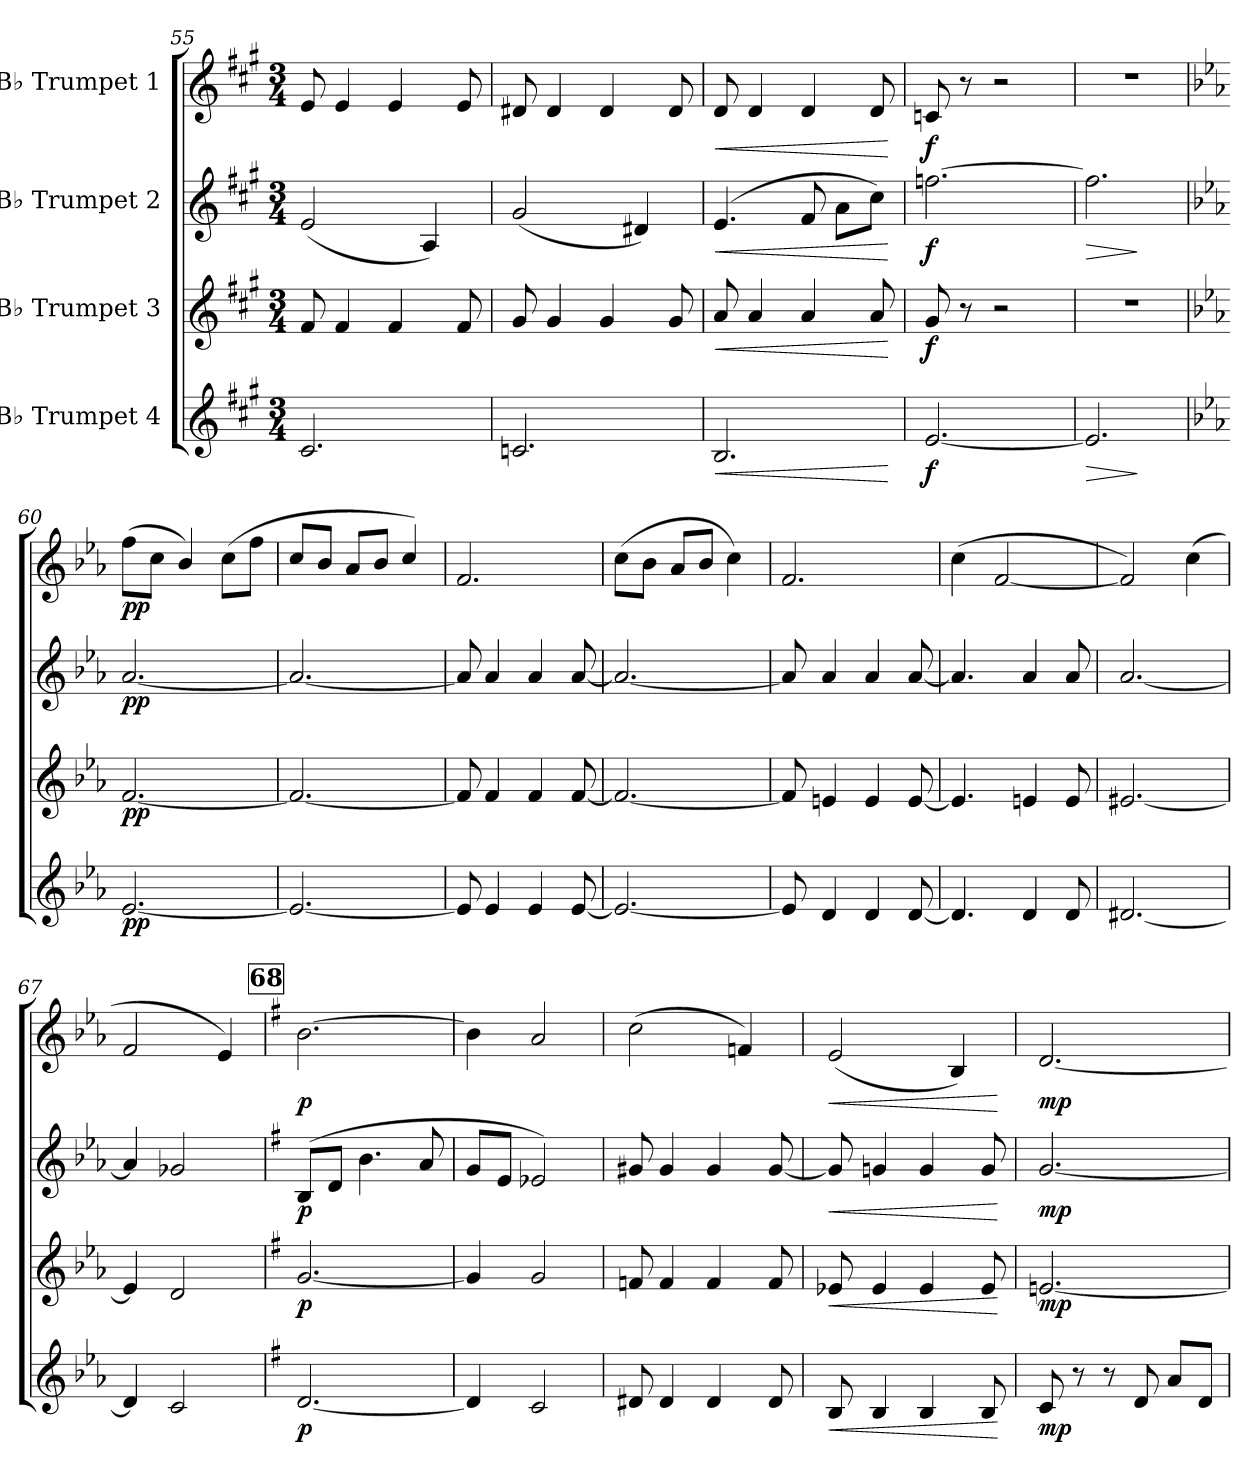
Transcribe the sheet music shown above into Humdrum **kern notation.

**kern	**dynam	**kern	**dynam	**kern	**dynam	**kern	**dynam
*part4	*part4	*part3	*part3	*part2	*part2	*part1	*part1
*staff4	*staff4	*staff3	*staff3	*staff2	*staff2	*staff1	*staff1
*I"B♭ Trumpet 4	*	*I"B♭ Trumpet 3	*	*I"B♭ Trumpet 2	*	*I"B♭ Trumpet 1	*
*clefG2	*	*clefG2	*	*clefG2	*	*clefG2	*
*ITrd1c2	*	*ITrd1c2	*	*ITrd1c2	*	*ITrd1c2	*
*k[f#]	*	*k[f#]	*	*k[f#]	*	*k[f#]	*
*M3/4	*	*M3/4	*	*M3/4	*	*M3/4	*
=55	=55	=55	=55	=55	=55	=55	=55
2.B/	.	8e/	.	(2d/	.	8d/	.
.	.	4e/	.	.	.	4d/	.
.	.	4e/	.	.	.	4d/	.
.	.	.	.	4G/)	.	.	.
.	.	8e/	.	.	.	8d/	.
!!LO:LB:g=z
=56	=56	=56	=56	=56	=56	=56	=56
2.B-X/	.	8f#/	.	(2f#/	.	8c#X/	.
.	.	4f#/	.	.	.	4c#/	.
.	.	4f#/	.	.	.	4c#/	.
.	.	.	.	4c#X/)	.	.	.
.	.	8f#/	.	.	.	8c#/	.
=57	=57	=57	=57	=57	=57	=57	=57
*	*	*	*	*	*	*MM60	*
!	!LO:HP:b	!	!LO:HP:b	!	!LO:HP:b	!	!LO:HP:b
2.A/	<	8g/	<	(4.d/	<	8c/	<
.	.	4g/	.	.	.	4c/	.
.	.	4g/	.	8e/	.	4c/	.
.	.	.	.	8g\L	.	.	.
.	.	8g/	.	8b\J)	.	8c/	.
.	[	.	[	.	[	.	[
=58	=58	=58	=58	=58	=58	=58	=58
!	!LO:DY:b	!	!LO:DY:b	!	!LO:DY:b	!	!LO:DY:b
[2.d/	f	8f#/	f	[2.ee-X\	f	8B-X/	f
.	.	8r	.	.	.	8r	.
.	.	2r	.	.	.	2r	.
=59	=59	=59	=59	=59	=59	=59	=59
!	!LO:HP:b	!	!	!	!LO:HP:b	!	!
2.d/]	>	2.r	.	2.ee-\]	>	2.r	.
.	]	.	.	.	]	.	.
=60	=60	=60	=60	=60	=60	=60	=60
!!LO:REH:place=s1:a:B:fs=14:t=60
*k[b-e-a-d-g-]	*	*k[b-e-a-d-g-]	*	*k[b-e-a-d-g-]	*	*k[b-e-a-d-g-]	*
*	*	*	*	*	*	*MM72	*
!	!LO:DY:b	!	!LO:DY:b	!	!LO:DY:b	!	!LO:DY:b
[2.d-/	pp	[2.e-/	pp	[2.g-/	pp	(8ee-\L	pp
.	.	.	.	.	.	8b-\J	.
.	.	.	.	.	.	4a-/)	.
.	.	.	.	.	.	(>8b-\L	.
.	.	.	.	.	.	8ee-\J	.
=61	=61	=61	=61	=61	=61	=61	=61
2.d-/_	.	2.e-/_	.	2.g-/_	.	8b-/L	.
.	.	.	.	.	.	8a-/J	.
.	.	.	.	.	.	8g-/L	.
.	.	.	.	.	.	8a-/J	.
.	.	.	.	.	.	4b-/)	.
=62	=62	=62	=62	=62	=62	=62	=62
8d-/]	.	8e-/]	.	8g-/]	.	2.e-/	.
4d-/	.	4e-/	.	4g-/	.	.	.
4d-/	.	4e-/	.	4g-/	.	.	.
[8d-/	.	[8e-/	.	[8g-/	.	.	.
!!LO:PB:g=z
=63	=63	=63	=63	=63	=63	=63	=63
2.d-/_	.	2.e-/_	.	2.g-/_	.	(8b-\L	.
.	.	.	.	.	.	8a-\J	.
.	.	.	.	.	.	8g-/L	.
.	.	.	.	.	.	8a-/J	.
.	.	.	.	.	.	4b-\)	.
=64	=64	=64	=64	=64	=64	=64	=64
8d-/]	.	8e-/]	.	8g-/]	.	2.e-/	.
4c/	.	4dn/	.	4g-/	.	.	.
4c/	.	4d/	.	4g-/	.	.	.
[8c/	.	[8d/	.	[8g-/	.	.	.
=65	=65	=65	=65	=65	=65	=65	=65
4.c/]	.	4.d/]	.	4.g-/]	.	(4b-\	.
.	.	.	.	.	.	[2e-/	.
4c/	.	4dn/	.	4g-/	.	.	.
8c/	.	8d/	.	8g-/	.	.	.
=66	=66	=66	=66	=66	=66	=66	=66
[2.c#X/	.	[2.d#X/	.	[2.g-/	.	2e-/])	.
.	.	.	.	.	.	(4b-\	.
=67	=67	=67	=67	=67	=67	=67	=67
4c#/]	.	4d#/]	.	4g-/]	.	2e-/	.
2B-/	.	2c/	.	2f-X/	.	.	.
.	.	.	.	.	.	4d-/)	.
!!LO:REH:place=s1:a:B:fs=14:t=68
=68	=68	=68	=68	=68	=68	=68	=68
*k[b-]	*	*k[b-]	*	*k[b-]	*	*k[b-]	*
!	!LO:DY:b	!	!LO:DY:b	!	!LO:DY:b	!	!LO:DY:b
[2.c/	p	[2.f/	p	(8A/L	p	[2.a\	p
.	.	.	.	8c/J	.	.	.
.	.	.	.	4.a\	.	.	.
.	.	.	.	8g/	.	.	.
=69	=69	=69	=69	=69	=69	=69	=69
4c/]	.	4f/]	.	8f/L	.	4a\]	.
.	.	.	.	8d/J	.	.	.
2B-/	.	2f/	.	2d-X/)	.	2g/	.
=70	=70	=70	=70	=70	=70	=70	=70
8c#X/	.	8e-X/	.	8f#X/	.	(2b-\	.
4c#/	.	4e-/	.	4f#/	.	.	.
4c#/	.	4e-/	.	4f#/	.	.	.
.	.	.	.	.	.	4e-X/)	.
8c#/	.	8e-/	.	[8f#/	.	.	.
!!LO:LB:g=z
=71	=71	=71	=71	=71	=71	=71	=71
!	!LO:HP:b	!	!LO:HP:b	!	!LO:HP:b	!	!LO:HP:b
8A/	<	8d-X/	<	8f#/]	<	(2d/	<
4A/	.	4d-/	.	4fn/	.	.	.
4A/	.	4d-/	.	4f/	.	.	.
.	.	.	.	.	.	4A/)	.
8A/	.	8d-/	.	8f/	.	.	.
.	[	.	[	.	[	.	[
=72	=72	=72	=72	=72	=72	=72	=72
!	!LO:DY:b	!	!LO:DY:b	!	!LO:DY:b	!	!LO:DY:b
8B-/	mp	[2.dn/	mp	[2.f/	mp	[2.c/	mp
8r	.	.	.	.	.	.	.
8r	.	.	.	.	.	.	.
8c/	.	.	.	.	.	.	.
8g/L	.	.	.	.	.	.	.
8c/J	.	.	.	.	.	.	.
=	=	=	=	=	=	=	=
*-	*-	*-	*-	*-	*-	*-	*-
